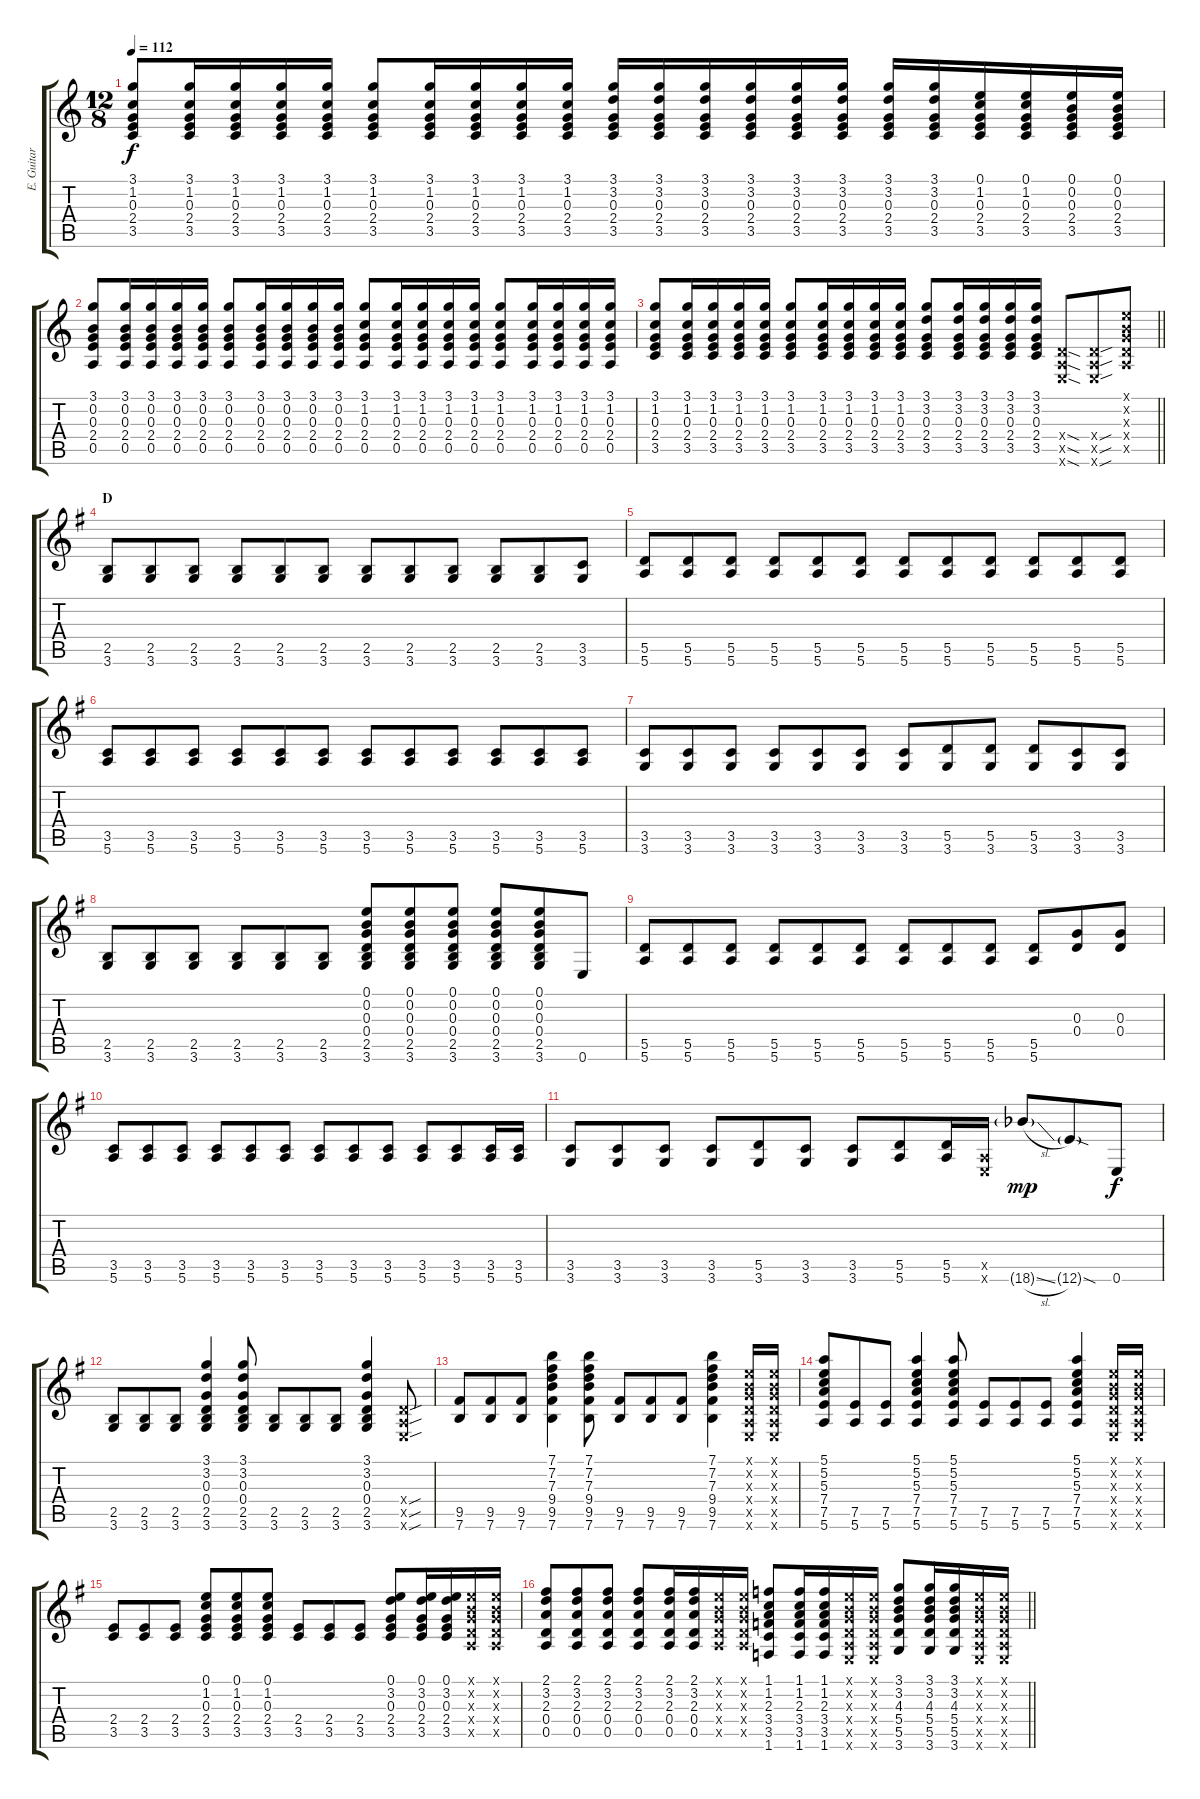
\track ("E. Guitar I" "E. Guitar ") {instrument overdrivenguitar}
\staff {score tabs}
\tuning (E4 B3 G3 D3 A2 E2) {hide}
\ts (12 8)
\tempo 112
\clef g2
\ks c
(3.1 1.2 0.3 2.4 3.5).8{dy f} (3.1 1.2 0.3 2.4 3.5).16 (3.1 1.2 0.3 2.4 3.5).16 (3.1 1.2 0.3 2.4 3.5).16 (3.1 1.2 0.3 2.4 3.5).16 (3.1 1.2 0.3 2.4 3.5).8 (3.1 1.2 0.3 2.4 3.5).16 (3.1 1.2 0.3 2.4 3.5).16 (3.1 1.2 0.3 2.4 3.5).16 (3.1 1.2 0.3 2.4 3.5).16 (3.1 3.2 0.3 2.4 3.5).16 (3.1 3.2 0.3 2.4 3.5).16 (3.1 3.2 0.3 2.4 3.5).16 (3.1 3.2 0.3 2.4 3.5).16 (3.1 3.2 0.3 2.4 3.5).16 (3.1 3.2 0.3 2.4 3.5).16 (3.1 3.2 0.3 2.4 3.5).16 (3.1 3.2 0.3 2.4 3.5).16 (0.1 1.2 0.3 2.4 3.5).16 (0.1 1.2 0.3 2.4 3.5).16 (0.1 0.2 0.3 2.4 3.5).16 (0.1 0.2 0.3 2.4 3.5).16 |
(3.1 0.2 0.3 2.4 0.5).8 (3.1 0.2 0.3 2.4 0.5).16 (3.1 0.2 0.3 2.4 0.5).16 (3.1 0.2 0.3 2.4 0.5).16 (3.1 0.2 0.3 2.4 0.5).16 (3.1 0.2 0.3 2.4 0.5).8 (3.1 0.2 0.3 2.4 0.5).16 (3.1 0.2 0.3 2.4 0.5).16 (3.1 0.2 0.3 2.4 0.5).16 (3.1 0.2 0.3 2.4 0.5).16 (3.1 1.2 0.3 2.4 0.5).8 (3.1 1.2 0.3 2.4 0.5).16 (3.1 1.2 0.3 2.4 0.5).16 (3.1 1.2 0.3 2.4 0.5).16 (3.1 1.2 0.3 2.4 0.5).16 (3.1 1.2 0.3 2.4 0.5).8 (3.1 1.2 0.3 2.4 0.5).16 (3.1 1.2 0.3 2.4 0.5).16 (3.1 1.2 0.3 2.4 0.5).16 (3.1 1.2 0.3 2.4 0.5).16 |
\barLineRight lightlight
(3.1 1.2 0.3 2.4 3.5).8 (3.1 1.2 0.3 2.4 3.5).16 (3.1 1.2 0.3 2.4 3.5).16 (3.1 1.2 0.3 2.4 3.5).16 (3.1 1.2 0.3 2.4 3.5).16 (3.1 1.2 0.3 2.4 3.5).8 (3.1 1.2 0.3 2.4 3.5).16 (3.1 1.2 0.3 2.4 3.5).16 (3.1 1.2 0.3 2.4 3.5).16 (3.1 1.2 0.3 2.4 3.5).16 (3.1 3.2 0.3 2.4 3.5).8 (3.1 3.2 0.3 2.4 3.5).16 (3.1 3.2 0.3 2.4 3.5).16 (3.1 3.2 0.3 2.4 3.5).16 (3.1 3.2 0.3 2.4 3.5).16 (0.4{sod x} 0.5{sod x} 0.6{sod x}).8 (0.4{sou x} 0.5{sou x} 0.6{sou x}).8 (0.1{x} 0.2{x} 0.3{x} 0.4{x} 0.5{x}).8 |
\section ("" "D")
\ks g
(2.5 3.6).8 (2.5 3.6).8 (2.5 3.6).8 (2.5 3.6).8 (2.5 3.6).8 (2.5 3.6).8 (2.5 3.6).8 (2.5 3.6).8 (2.5 3.6).8 (2.5 3.6).8 (2.5 3.6).8 (3.5 3.6).8 |
(5.5 5.6).8 (5.5 5.6).8 (5.5 5.6).8 (5.5 5.6).8 (5.5 5.6).8 (5.5 5.6).8 (5.5 5.6).8 (5.5 5.6).8 (5.5 5.6).8 (5.5 5.6).8 (5.5 5.6).8 (5.5 5.6).8 |
(3.5 5.6).8 (3.5 5.6).8 (3.5 5.6).8 (3.5 5.6).8 (3.5 5.6).8 (3.5 5.6).8 (3.5 5.6).8 (3.5 5.6).8 (3.5 5.6).8 (3.5 5.6).8 (3.5 5.6).8 (3.5 5.6).8 |
(3.5 3.6).8 (3.5 3.6).8 (3.5 3.6).8 (3.5 3.6).8 (3.5 3.6).8 (3.5 3.6).8 (3.5 3.6).8 (5.5 3.6).8 (5.5 3.6).8 (5.5 3.6).8 (3.5 3.6).8 (3.5 3.6).8 |
(2.5 3.6).8 (2.5 3.6).8 (2.5 3.6).8 (2.5 3.6).8 (2.5 3.6).8 (2.5 3.6).8 (0.1 0.2 0.3 0.4 2.5 3.6).8 (0.1 0.2 0.3 0.4 2.5 3.6).8 (0.1 0.2 0.3 0.4 2.5 3.6).8 (0.1 0.2 0.3 0.4 2.5 3.6).8 (0.1 0.2 0.3 0.4 2.5 3.6).8 0.6.8 |
(5.5 5.6).8 (5.5 5.6).8 (5.5 5.6).8 (5.5 5.6).8 (5.5 5.6).8 (5.5 5.6).8 (5.5 5.6).8 (5.5 5.6).8 (5.5 5.6).8 (5.5 5.6).8 (0.3 0.4).8 (0.3 0.4).8 |
(3.5 5.6).8 (3.5 5.6).8 (3.5 5.6).8 (3.5 5.6).8 (3.5 5.6).8 (3.5 5.6).8 (3.5 5.6).8 (3.5 5.6).8 (3.5 5.6).8 (3.5 5.6).8 (3.5 5.6).8 (3.5 5.6).16 (3.5 5.6).16 |
(3.5 3.6).8 (3.5 3.6).8 (3.5 3.6).8 (3.5 3.6).8 (5.5 3.6).8 (3.5 3.6).8 (3.5 3.6).8 (5.5 5.6).8 (5.5 5.6).16 (0.5{x} 0.6{x}).16 18.6{sl g acc b}.8{dy mp} 12.6{sod g}.8 0.6.8{dy f} |
(2.5 3.6).8 (2.5 3.6).8 (2.5 3.6).8 (3.1 3.2 0.3 0.4 2.5 3.6).4 (3.1 3.2 0.3 0.4 2.5 3.6).8 (2.5 3.6).8 (2.5 3.6).8 (2.5 3.6).8 (3.1 3.2 0.3 0.4 2.5 3.6).4 (0.4{sou x} 0.5{sou x} 0.6{sou x}).8 |
(9.5 7.6).8 (9.5 7.6).8 (9.5 7.6).8 (7.1 7.2 7.3 9.4 9.5 7.6).4 (7.1 7.2 7.3 9.4 9.5 7.6).8 (9.5 7.6).8 (9.5 7.6).8 (9.5 7.6).8 (7.1 7.2 7.3 9.4 9.5 7.6).4 (0.1{x} 0.2{x} 0.3{x} 0.4{x} 0.5{x} 0.6{x}).16 (0.1{x} 0.2{x} 0.3{x} 0.4{x} 0.5{x} 0.6{x}).16 |
(5.1 5.2 5.3 7.4 7.5 5.6).8 (7.5 5.6).8 (7.5 5.6).8 (5.1 5.2 5.3 7.4 7.5 5.6).4 (5.1 5.2 5.3 7.4 7.5 5.6).8 (7.5 5.6).8 (7.5 5.6).8 (7.5 5.6).8 (5.1 5.2 5.3 7.4 7.5 5.6).4 (0.1{x} 0.2{x} 0.3{x} 0.4{x} 0.5{x} 0.6{x}).16 (0.1{x} 0.2{x} 0.3{x} 0.4{x} 0.5{x} 0.6{x}).16 |
(2.4 3.5).8 (2.4 3.5).8 (2.4 3.5).8 (0.1 1.2 0.3 2.4 3.5).8 (0.1 1.2 0.3 2.4 3.5).8 (0.1 1.2 0.3 2.4 3.5).8 (2.4 3.5).8 (2.4 3.5).8 (2.4 3.5).8 (0.1 3.2 0.3 2.4 3.5).8 (0.1 3.2 0.3 2.4 3.5).16 (0.1 3.2 0.3 2.4 3.5).16 (0.1{x} 0.2{x} 0.3{x} 0.4{x} 0.5{x}).16 (0.1{x} 0.2{x} 0.3{x} 0.4{x} 0.5{x}).16 |
\barLineRight lightlight
(2.1 3.2 2.3 0.4 0.5).8 (2.1 3.2 2.3 0.4 0.5).8 (2.1 3.2 2.3 0.4 0.5).8 (2.1 3.2 2.3 0.4 0.5).8 (2.1 3.2 2.3 0.4 0.5).16 (2.1 3.2 2.3 0.4 0.5).16 (0.1{x} 0.2{x} 0.3{x} 0.4{x} 0.5{x}).16 (0.1{x} 0.2{x} 0.3{x} 0.4{x} 0.5{x}).16 (1.1 1.2 2.3 3.4 3.5 1.6).8 (1.1 1.2 2.3 3.4 3.5 1.6).16 (1.1 1.2 2.3 3.4 3.5 1.6).16 (0.1{x} 0.2{x} 0.3{x} 0.4{x} 0.5{x} 0.6{x}).16 (0.1{x} 0.2{x} 0.3{x} 0.4{x} 0.5{x} 0.6{x}).16 (3.1 3.2 4.3 5.4 5.5 3.6).8 (3.1 3.2 4.3 5.4 5.5 3.6).16 (3.1 3.2 4.3 5.4 5.5 3.6).16 (0.1{x} 0.2{x} 0.3{x} 0.4{x} 0.5{x} 0.6{x}).16 (0.1{x} 0.2{x} 0.3{x} 0.4{x} 0.5{x} 0.6{x}).16
